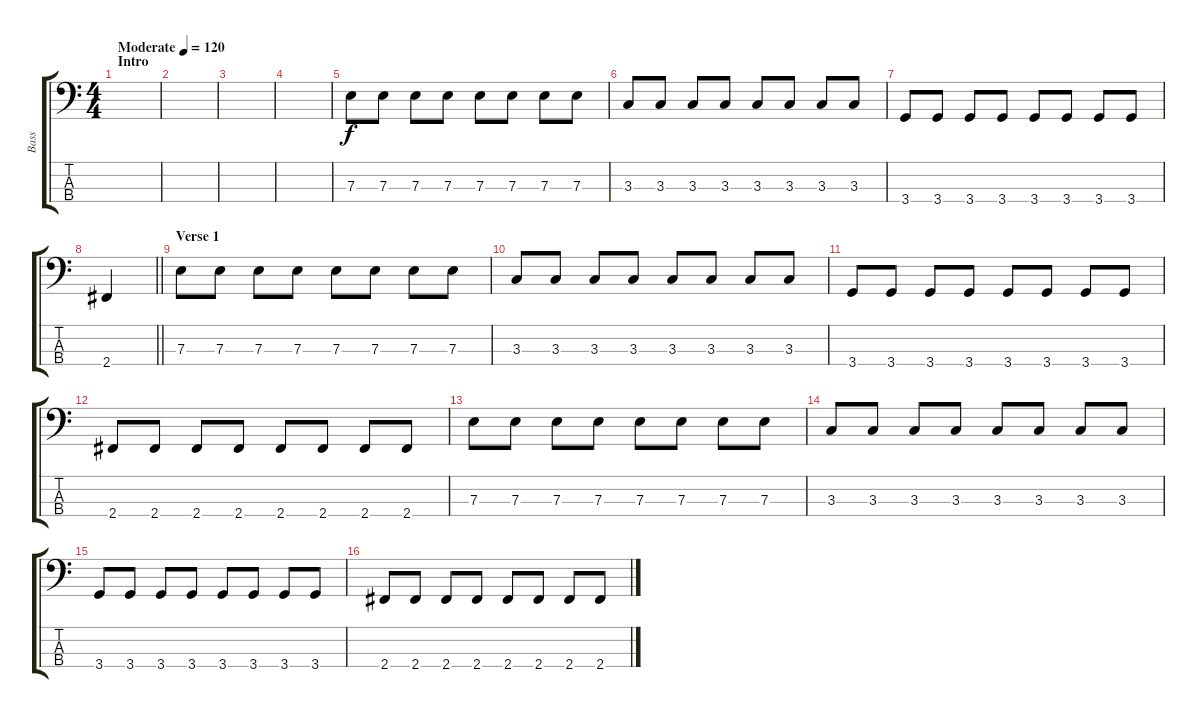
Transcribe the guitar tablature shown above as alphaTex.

\track ("Bass" "Bass") {instrument electricbassfinger}
\staff {score tabs}
\tuning (G2 D2 A1 E1) {hide}
\ts (4 4)
\section ("" "Intro")
\tempo (120 "Moderate")
\clef f4
\ks c
|
|
|
|
7.3.8 7.3.8 7.3.8 7.3.8 7.3.8 7.3.8 7.3.8 7.3.8 |
3.3.8 3.3.8 3.3.8 3.3.8 3.3.8 3.3.8 3.3.8 3.3.8 |
3.4.8 3.4.8 3.4.8 3.4.8 3.4.8 3.4.8 3.4.8 3.4.8 |
\barLineRight lightlight
2.4.4 |
\section ("" "Verse 1")
7.3.8 7.3.8 7.3.8 7.3.8 7.3.8 7.3.8 7.3.8 7.3.8 |
3.3.8 3.3.8 3.3.8 3.3.8 3.3.8 3.3.8 3.3.8 3.3.8 |
3.4.8 3.4.8 3.4.8 3.4.8 3.4.8 3.4.8 3.4.8 3.4.8 |
2.4.8 2.4.8 2.4.8 2.4.8 2.4.8 2.4.8 2.4.8 2.4.8 |
7.3.8 7.3.8 7.3.8 7.3.8 7.3.8 7.3.8 7.3.8 7.3.8 |
3.3.8 3.3.8 3.3.8 3.3.8 3.3.8 3.3.8 3.3.8 3.3.8 |
3.4.8 3.4.8 3.4.8 3.4.8 3.4.8 3.4.8 3.4.8 3.4.8 |
2.4.8 2.4.8 2.4.8 2.4.8 2.4.8 2.4.8 2.4.8 2.4.8
